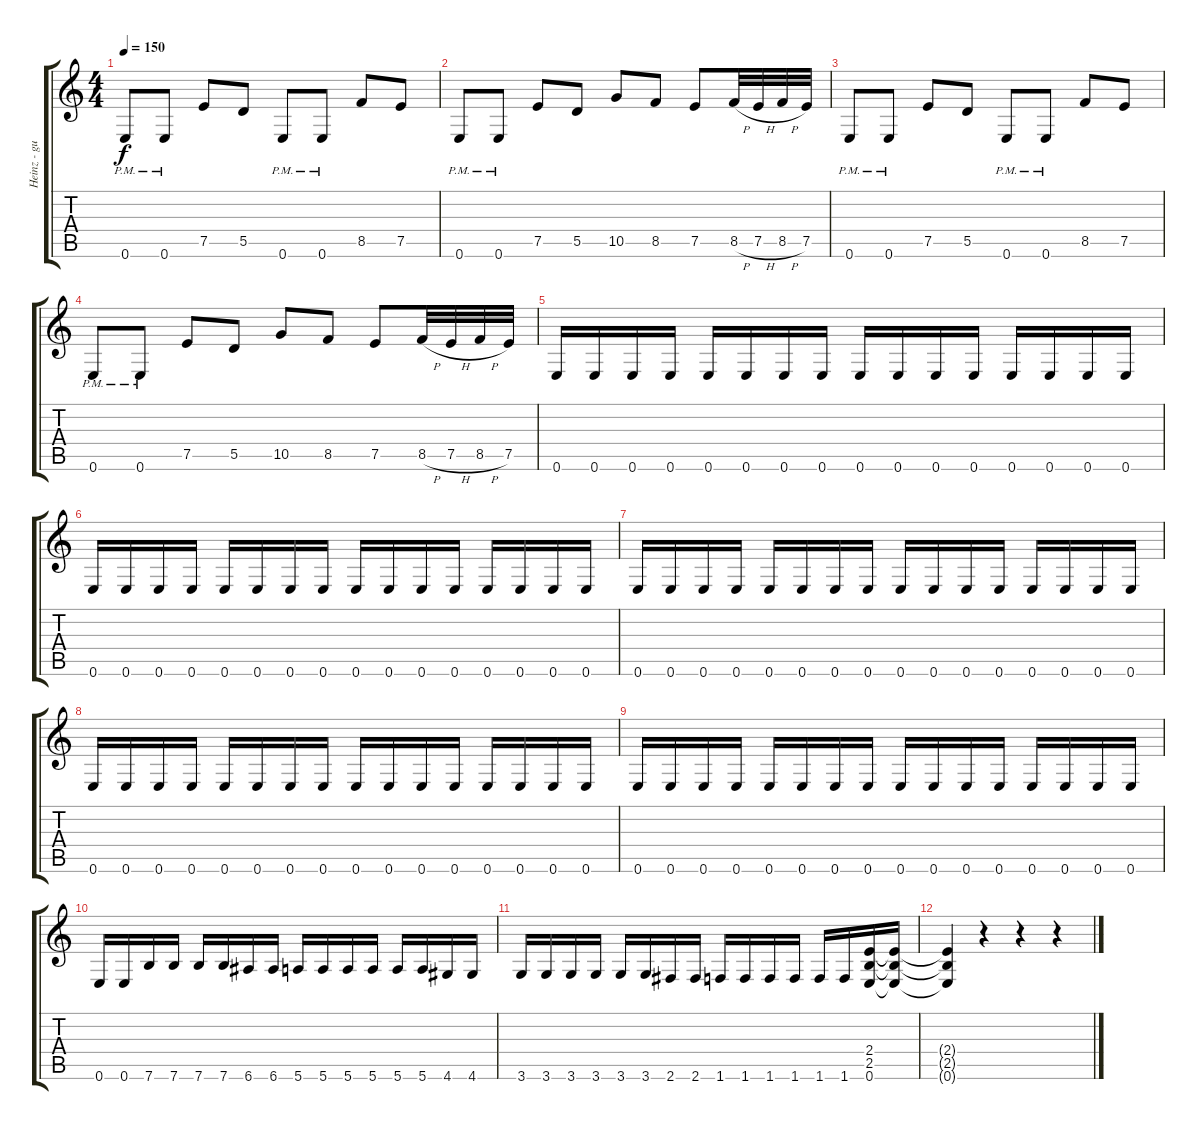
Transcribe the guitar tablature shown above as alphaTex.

\track ("Heinz - guitar" "Heinz - gu") {instrument distortionguitar}
\staff {score tabs}
\tuning (E4 B3 G3 D3 A2 E2) {hide}
\ts (4 4)
\tempo 150
\clef g2
\ks c
0.6{pm}.8{dy f} 0.6{pm}.8 7.5.8 5.5.8 0.6{pm}.8 0.6{pm}.8 8.5.8 7.5.8 |
0.6{pm}.8 0.6{pm}.8 7.5.8 5.5.8 10.5.8 8.5.8 7.5.8 8.5{h}.32 7.5{h}.32 8.5{h}.32 7.5.32 |
0.6{pm}.8 0.6{pm}.8 7.5.8 5.5.8 0.6{pm}.8 0.6{pm}.8 8.5.8 7.5.8 |
0.6{pm}.8 0.6{pm}.8 7.5.8 5.5.8 10.5.8 8.5.8 7.5.8 8.5{h}.32 7.5{h}.32 8.5{h}.32 7.5.32 |
0.6.16 0.6.16 0.6.16 0.6.16 0.6.16 0.6.16 0.6.16 0.6.16 0.6.16 0.6.16 0.6.16 0.6.16 0.6.16 0.6.16 0.6.16 0.6.16 |
0.6.16 0.6.16 0.6.16 0.6.16 0.6.16 0.6.16 0.6.16 0.6.16 0.6.16 0.6.16 0.6.16 0.6.16 0.6.16 0.6.16 0.6.16 0.6.16 |
0.6.16 0.6.16 0.6.16 0.6.16 0.6.16 0.6.16 0.6.16 0.6.16 0.6.16 0.6.16 0.6.16 0.6.16 0.6.16 0.6.16 0.6.16 0.6.16 |
0.6.16 0.6.16 0.6.16 0.6.16 0.6.16 0.6.16 0.6.16 0.6.16 0.6.16 0.6.16 0.6.16 0.6.16 0.6.16 0.6.16 0.6.16 0.6.16 |
0.6.16 0.6.16 0.6.16 0.6.16 0.6.16 0.6.16 0.6.16 0.6.16 0.6.16 0.6.16 0.6.16 0.6.16 0.6.16 0.6.16 0.6.16 0.6.16 |
0.6.16 0.6.16 7.6.16 7.6.16 7.6.16 7.6.16 6.6.16 6.6.16 5.6.16 5.6.16 5.6.16 5.6.16 5.6.16 5.6.16 4.6.16 4.6.16 |
3.6.16 3.6.16 3.6.16 3.6.16 3.6.16 3.6.16 2.6.16 2.6.16 1.6.16 1.6.16 1.6.16 1.6.16 1.6.16 1.6.16 (2.4 2.5 0.6).16 (2.4{t} 2.5{t} 0.6{t}).16 |
(2.4{t} 2.5{t} 0.6{t}).4 r.4 r.4 r.4
